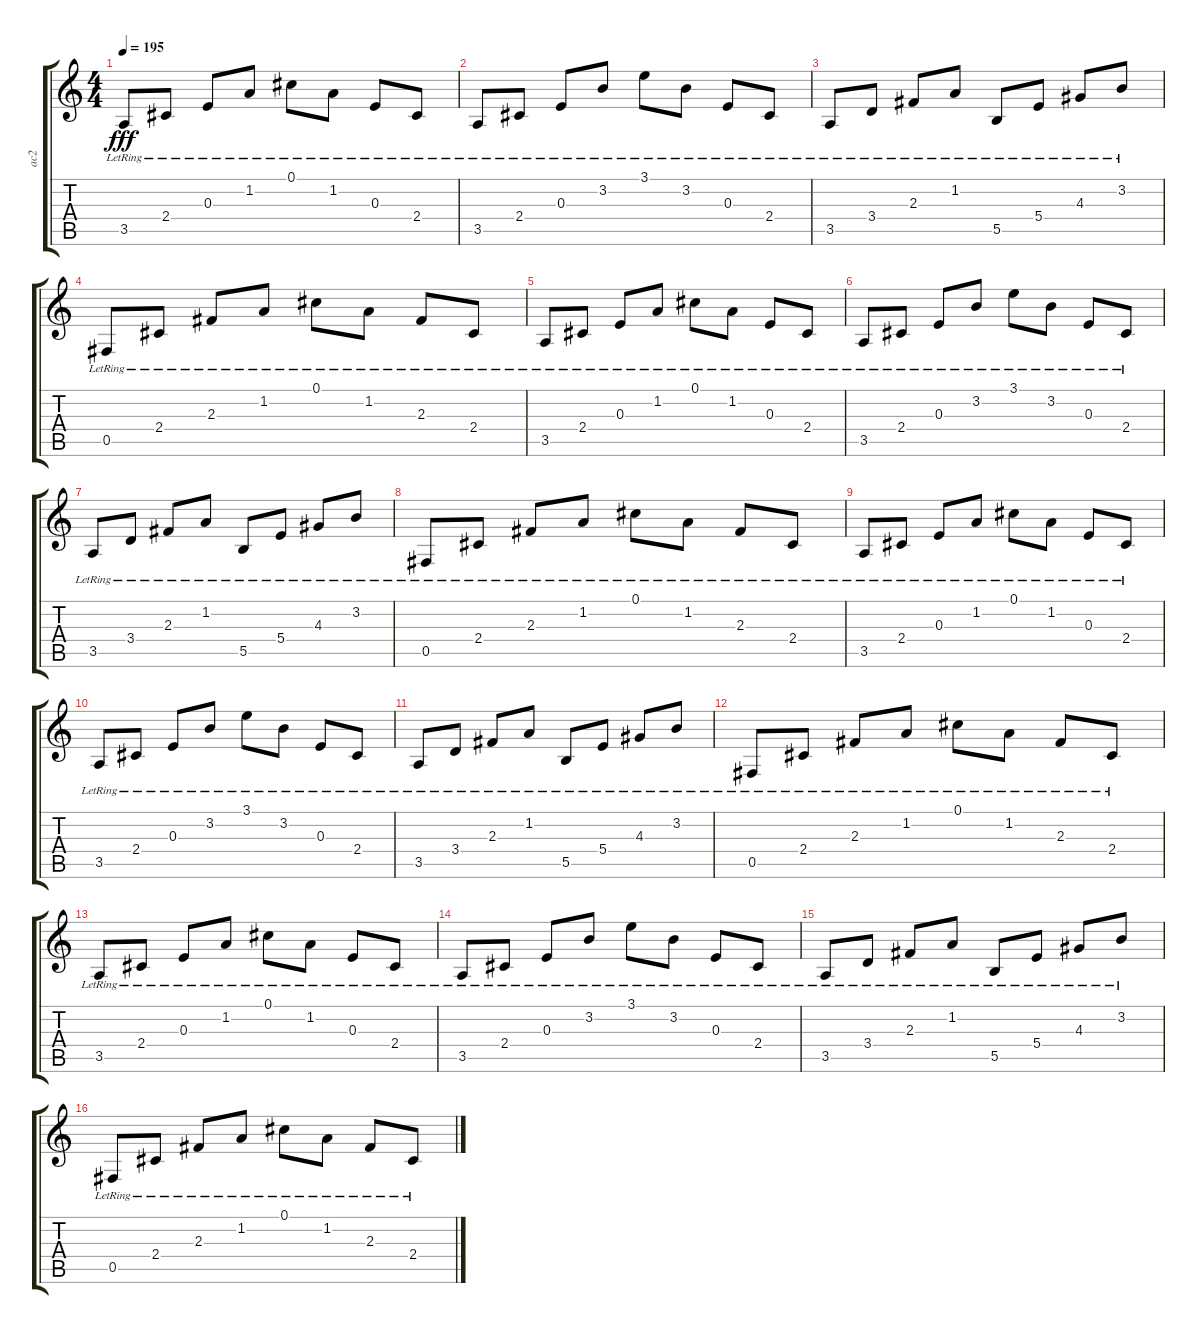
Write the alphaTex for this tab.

\track ("ac2" "ac2") {instrument acousticguitarsteel}
\staff {score tabs}
\tuning (Db4 Ab3 E3 B2 Gb2 B1) {hide}
\ts (4 4)
\tempo 195
\clef g2
\ks c
3.5{lr}.8{dy fff} 2.4{lr}.8 0.3{lr}.8 1.2{lr}.8 0.1{lr}.8 1.2{lr}.8 0.3{lr}.8 2.4{lr}.8 |
3.5{lr}.8 2.4{lr}.8 0.3{lr}.8 3.2{lr}.8 3.1{lr}.8 3.2{lr}.8 0.3{lr}.8 2.4{lr}.8 |
3.5{lr}.8 3.4{lr}.8 2.3{lr}.8 1.2{lr}.8 5.5{lr}.8 5.4{lr}.8 4.3{lr}.8 3.2{lr}.8 |
0.5{lr}.8 2.4{lr}.8 2.3{lr}.8 1.2{lr}.8 0.1{lr}.8 1.2{lr}.8 2.3{lr}.8 2.4{lr}.8 |
3.5{lr}.8 2.4{lr}.8 0.3{lr}.8 1.2{lr}.8 0.1{lr}.8 1.2{lr}.8 0.3{lr}.8 2.4{lr}.8 |
3.5{lr}.8 2.4{lr}.8 0.3{lr}.8 3.2{lr}.8 3.1{lr}.8 3.2{lr}.8 0.3{lr}.8 2.4{lr}.8 |
3.5{lr}.8 3.4{lr}.8 2.3{lr}.8 1.2{lr}.8 5.5{lr}.8 5.4{lr}.8 4.3{lr}.8 3.2{lr}.8 |
0.5{lr}.8 2.4{lr}.8 2.3{lr}.8 1.2{lr}.8 0.1{lr}.8 1.2{lr}.8 2.3{lr}.8 2.4{lr}.8 |
3.5{lr}.8 2.4{lr}.8 0.3{lr}.8 1.2{lr}.8 0.1{lr}.8 1.2{lr}.8 0.3{lr}.8 2.4{lr}.8 |
3.5{lr}.8 2.4{lr}.8 0.3{lr}.8 3.2{lr}.8 3.1{lr}.8 3.2{lr}.8 0.3{lr}.8 2.4{lr}.8 |
3.5{lr}.8 3.4{lr}.8 2.3{lr}.8 1.2{lr}.8 5.5{lr}.8 5.4{lr}.8 4.3{lr}.8 3.2{lr}.8 |
0.5{lr}.8 2.4{lr}.8 2.3{lr}.8 1.2{lr}.8 0.1{lr}.8 1.2{lr}.8 2.3{lr}.8 2.4{lr}.8 |
3.5{lr}.8 2.4{lr}.8 0.3{lr}.8 1.2{lr}.8 0.1{lr}.8 1.2{lr}.8 0.3{lr}.8 2.4{lr}.8 |
3.5{lr}.8 2.4{lr}.8 0.3{lr}.8 3.2{lr}.8 3.1{lr}.8 3.2{lr}.8 0.3{lr}.8 2.4{lr}.8 |
3.5{lr}.8 3.4{lr}.8 2.3{lr}.8 1.2{lr}.8 5.5{lr}.8 5.4{lr}.8 4.3{lr}.8 3.2{lr}.8 |
0.5{lr}.8 2.4{lr}.8 2.3{lr}.8 1.2{lr}.8 0.1{lr}.8 1.2{lr}.8 2.3{lr}.8 2.4{lr}.8
